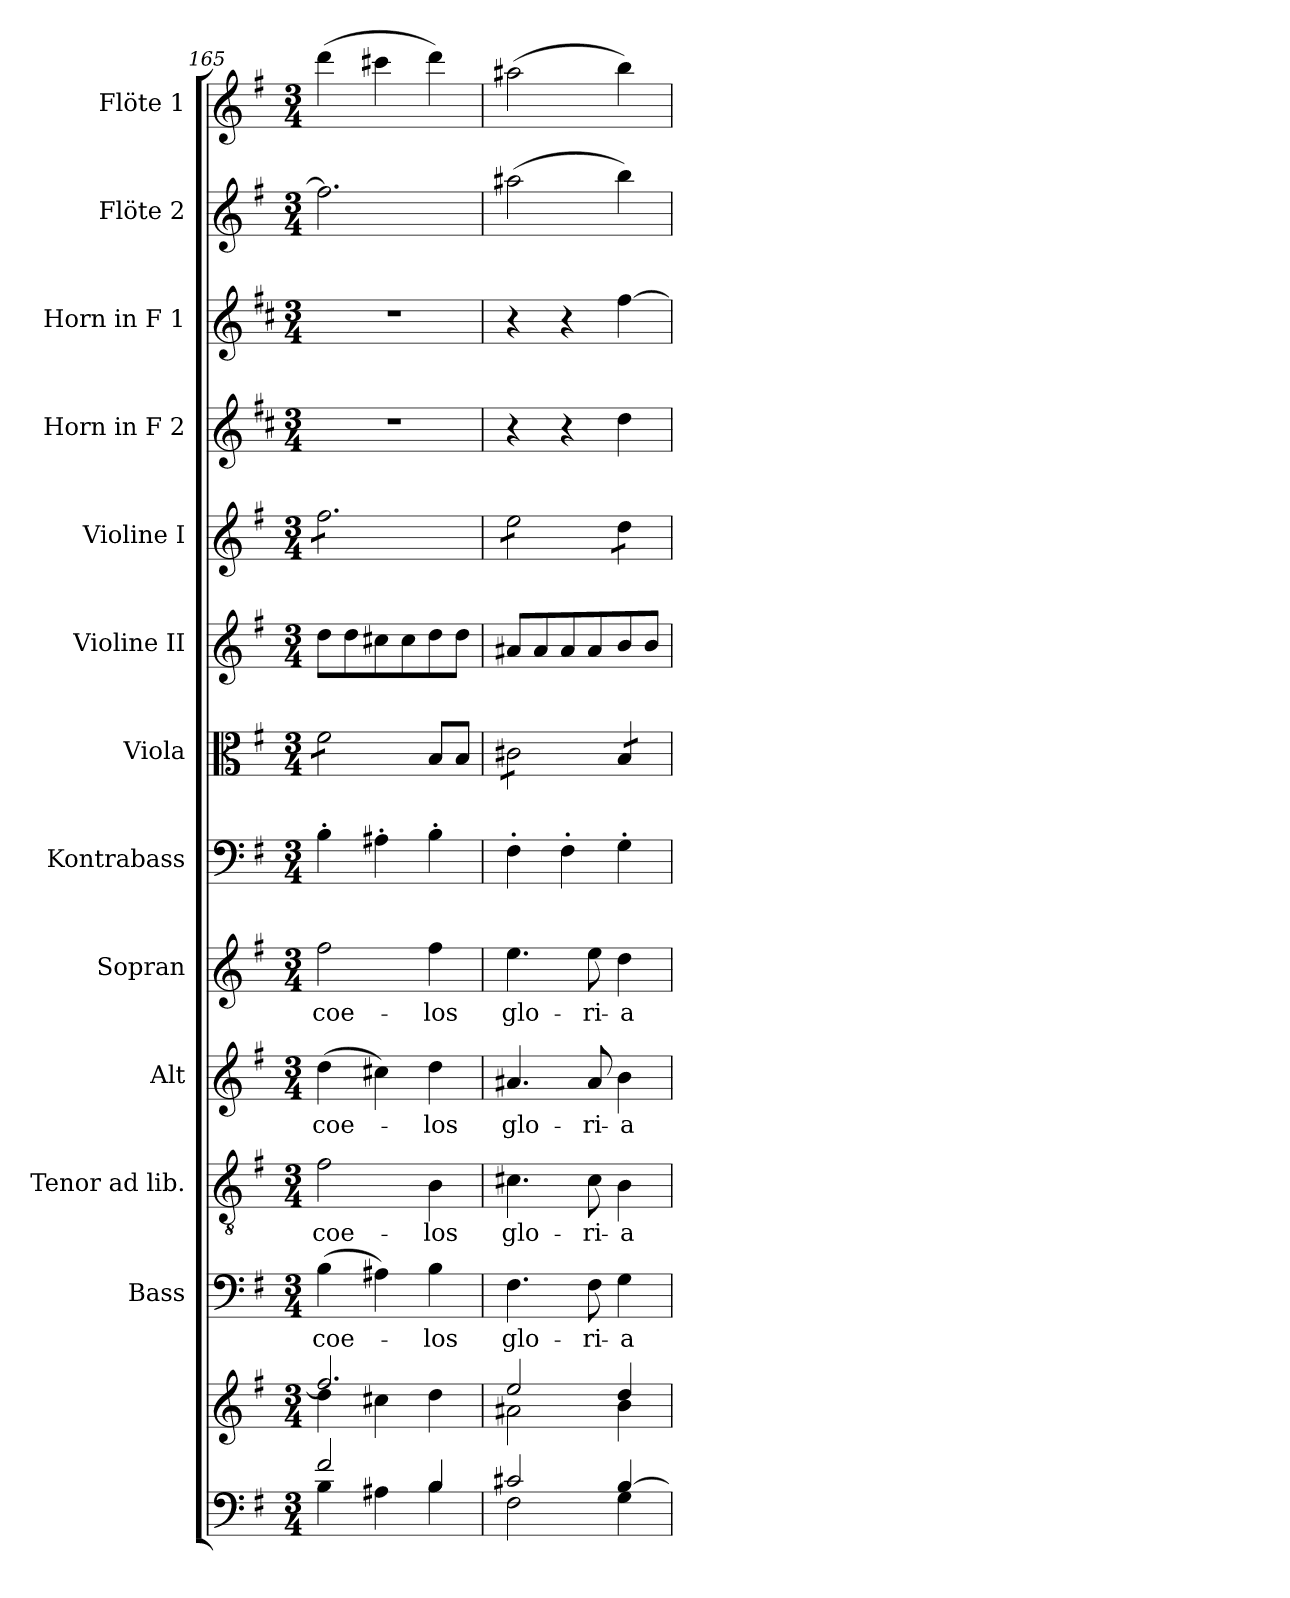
**kern	**kern	**kern	**text	**kern	**text	**kern	**text	**kern	**text	**kern	**kern	**kern	**kern	**kern	**kern	**kern	**kern
*part13	*part13	*part12	*part12	*part11	*part11	*part10	*part10	*part9	*part9	*part8	*part7	*part6	*part5	*part4	*part3	*part2	*part1
*staff14	*staff13	*staff12	*staff12	*staff11	*staff11	*staff10	*staff10	*staff9	*staff9	*staff8	*staff7	*staff6	*staff5	*staff4	*staff3	*staff2	*staff1
*	*	*I"Bass	*	*I"Tenor ad lib.	*	*I"Alt	*	*I"Sopran	*	*I"Kontrabass	*I"Viola	*I"Violine II	*I"Violine I	*I"Horn in F 2	*I"Horn in F 1	*I"Flöte 2	*I"Flöte 1
*	*	*I'B.	*	*I'T.	*	*I'A.	*	*I'S.	*	*I'Kb.	*I'Vla.	*I'Vl. II	*I'Vl. I	*	*	*I'Fl. 2	*I'Fl. 1
!!LO:PB:g=z
*clefF4	*clefG2	*clefF4	*	*clefGv2	*	*clefG2	*	*clefG2	*	*clefF4	*clefC3	*clefG2	*clefG2	*clefG2	*clefG2	*clefG2	*clefG2
*	*	*	*	*	*	*	*	*	*	*ITrd7c12	*	*	*	*ITrd4c7	*ITrd4c7	*	*
*k[f#]	*k[f#]	*k[f#]	*	*k[f#]	*	*k[f#]	*	*k[f#]	*	*k[f#]	*k[f#]	*k[f#]	*k[f#]	*k[f#]	*k[f#]	*k[f#]	*k[f#]
*G:	*G:	*G:	*	*G:	*	*G:	*	*G:	*	*G:	*G:	*G:	*G:	*G:	*G:	*G:	*G:
*M3/4	*M3/4	*M3/4	*	*M3/4	*	*M3/4	*	*M3/4	*	*M3/4	*M3/4	*M3/4	*M3/4	*M3/4	*M3/4	*M3/4	*M3/4
=165	=165	=165	=165	=165	=165	=165	=165	=165	=165	=165	=165	=165	=165	=165	=165	=165	=165
*^	*^	*	*	*	*	*	*	*	*	*	*	*	*	*	*	*	*
!	!	!	!	!	!LO:LY:b	!	!LO:LY:b	!	!LO:LY:b	!	!LO:LY:b	!	!	!	!	!	!	!	!
*	*	*	*	*	*	*	*	*	*	*	*	*	*tremolo	*	*	*	*	*	*
*	*	*	*	*	*	*	*	*	*	*	*	*	*	*	*tremolo	*	*	*	*
2f#/	4B\	2.ff#/]	4dd\	(>4B\	coe-	2f#\	coe-	(>4dd\	coe-	2ff#\	coe-	4BB'>\	8f#\L	8dd\L	8ff#\L	2.r	2.r	2.ff#\]	(>4ddd\
.	.	.	.	.	.	.	.	.	.	.	.	.	8f#\	8dd\	8ff#\	.	.	.	.
.	4A#X\	.	4cc#X\	4A#X\)	.	.	.	4cc#X\)	.	.	.	4AA#X'>\	8f#\	8cc#X\	8ff#\	.	.	.	4ccc#X\
.	.	.	.	.	.	.	.	.	.	.	.	.	8f#\J	8cc#\	8ff#\	.	.	.	.
*	*	*	*	*	*	*	*	*	*	*	*	*	*Xtremolo	*	*	*	*	*	*
!	!	!	!	!	!LO:LY:b	!	!LO:LY:b	!	!LO:LY:b	!	!LO:LY:b	!	!	!	!	!	!	!	!
4B/	4B\	.	4dd\	4B\	-los	4B\	-los	4dd\	-los	4ff#\	-los	4BB'>\	8B/L	8dd\	8ff#\	.	.	.	4ddd\)
.	.	.	.	.	.	.	.	.	.	.	.	.	8B/J	8dd\J	8ff#\J	.	.	.	.
=166	=166	=166	=166	=166	=166	=166	=166	=166	=166	=166	=166	=166	=166	=166	=166	=166	=166	=166	=166
!	!	!	!	!	!LO:LY:b	!	!LO:LY:b	!	!LO:LY:b	!	!LO:LY:b	!	!	!	!	!	!	!	!
*	*	*	*	*	*	*	*	*	*	*	*	*	*tremolo	*	*	*	*	*	*
2c#X/	2F#\	2ee/	2a#X\	4.F#\	glo-	4.c#X\	glo-	4.a#X/	glo-	4.ee\	glo-	4FF#'>\	8c#X\L	8a#X/L	8ee\L	4r	4r	(>2aa#X\	(>2aa#X\
.	.	.	.	.	.	.	.	.	.	.	.	.	8c#X\	8a#/	8ee\	.	.	.	.
.	.	.	.	.	.	.	.	.	.	.	.	4FF#'>\	8c#X\	8a#/	8ee\	4r	4r	.	.
!	!	!	!	!	!LO:LY:b	!	!LO:LY:b	!	!LO:LY:b	!	!LO:LY:b	!	!	!	!	!	!	!	!
.	.	.	.	8F#\	-ri-	8c#\	-ri-	8a#/	-ri-	8ee\	-ri-	.	8c#X\J	8a#/	8ee\J	.	.	.	.
!	!	!	!	!	!LO:LY:b	!	!LO:LY:b	!	!LO:LY:b	!	!LO:LY:b	!	!	!	!	!	!	!	!
[>4B/	4G\	4dd/	4b\	4G\	-a	4B\	-a	4b\	-a	4dd\	-a	4GG'>\	8B/L	8b/	8dd\L	4g\	[4b\	4bb\)	4bb\)
.	.	.	.	.	.	.	.	.	.	.	.	.	8B/J	8b/J	8dd\J	.	.	.	.
*	*	*	*	*	*	*	*	*	*	*	*	*	*	*	*Xtremolo	*	*	*	*
*	*	*	*	*	*	*	*	*	*	*	*	*	*Xtremolo	*	*	*	*	*	*
*v	*v	*	*	*	*	*	*	*	*	*	*	*	*	*	*	*	*	*	*
*	*v	*v	*	*	*	*	*	*	*	*	*	*	*	*	*	*	*	*
=	=	=	=	=	=	=	=	=	=	=	=	=	=	=	=	=	=
*-	*-	*-	*-	*-	*-	*-	*-	*-	*-	*-	*-	*-	*-	*-	*-	*-	*-
